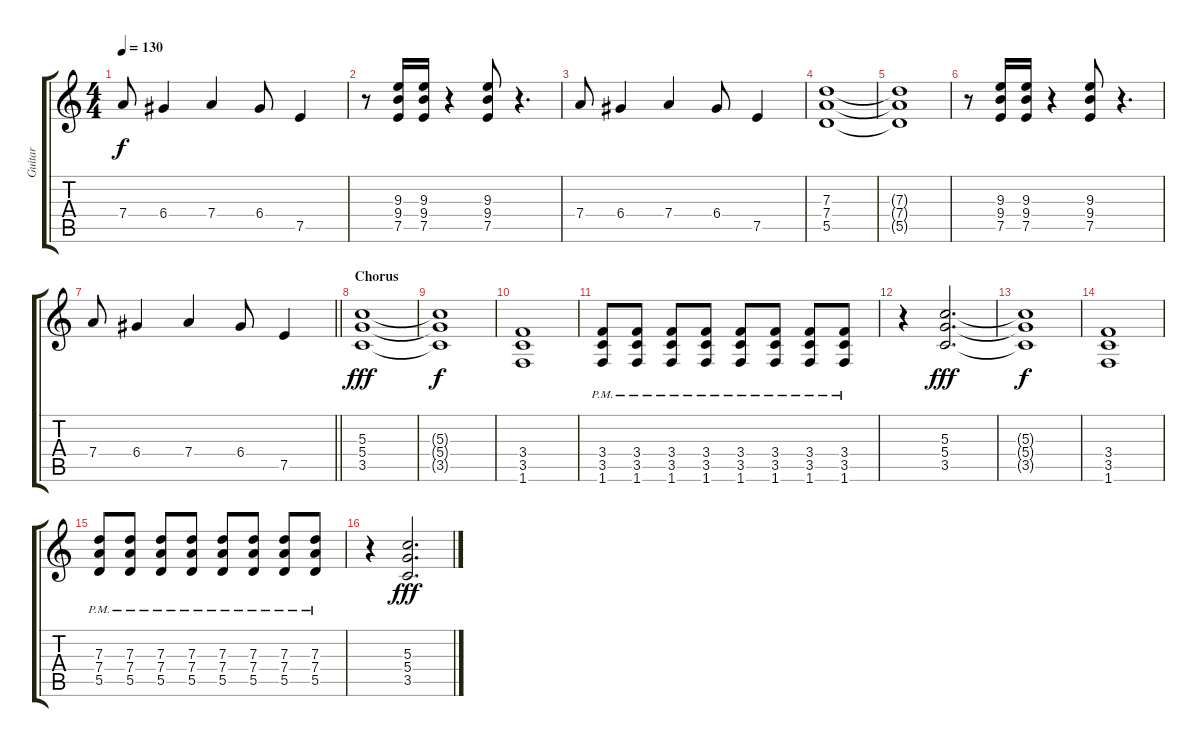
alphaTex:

\track ("Guitar" "Guitar") {instrument distortionguitar}
\staff {score tabs}
\tuning (E4 B3 G3 D3 A2 E2) {hide}
\ts (4 4)
\tempo 130
\clef g2
\ks c
7.4.8{dy f} 6.4.4 7.4.4 6.4.8 7.5.4 |
r.8 (9.3 9.4 7.5).16 (9.3 9.4 7.5).16 r.4 (9.3 9.4 7.5).8 r.4{d} |
7.4.8 6.4.4 7.4.4 6.4.8 7.5.4 |
(7.3 7.4 5.5).1 |
(7.3{t} 7.4{t} 5.5{t}).1 |
r.8 (9.3 9.4 7.5).16 (9.3 9.4 7.5).16 r.4 (9.3 9.4 7.5).8 r.4{d} |
\barLineRight lightlight
7.4.8 6.4.4 7.4.4 6.4.8 7.5.4 |
\section ("" "Chorus")
(5.3 5.4 3.5).1{dy fff} |
(5.3{t} 5.4{t} 3.5{t}).1{dy f} |
(3.4 3.5 1.6).1 |
(3.4{pm} 3.5{pm} 1.6{pm}).8 (3.4{pm} 3.5{pm} 1.6{pm}).8 (3.4{pm} 3.5{pm} 1.6{pm}).8 (3.4{pm} 3.5{pm} 1.6{pm}).8 (3.4{pm} 3.5{pm} 1.6{pm}).8 (3.4{pm} 3.5{pm} 1.6{pm}).8 (3.4{pm} 3.5{pm} 1.6{pm}).8 (3.4{pm} 3.5{pm} 1.6{pm}).8 |
r.4 (5.3 5.4 3.5).2{d dy fff} |
(5.3{t} 5.4{t} 3.5{t}).1{dy f} |
(3.4 3.5 1.6).1 |
(7.3{pm} 7.4{pm} 5.5{pm}).8 (7.3{pm} 7.4{pm} 5.5{pm}).8 (7.3{pm} 7.4{pm} 5.5{pm}).8 (7.3{pm} 7.4{pm} 5.5{pm}).8 (7.3{pm} 7.4{pm} 5.5{pm}).8 (7.3{pm} 7.4{pm} 5.5{pm}).8 (7.3{pm} 7.4{pm} 5.5{pm}).8 (7.3{pm} 7.4{pm} 5.5{pm}).8 |
r.4 (5.3 5.4 3.5).2{d dy fff}
